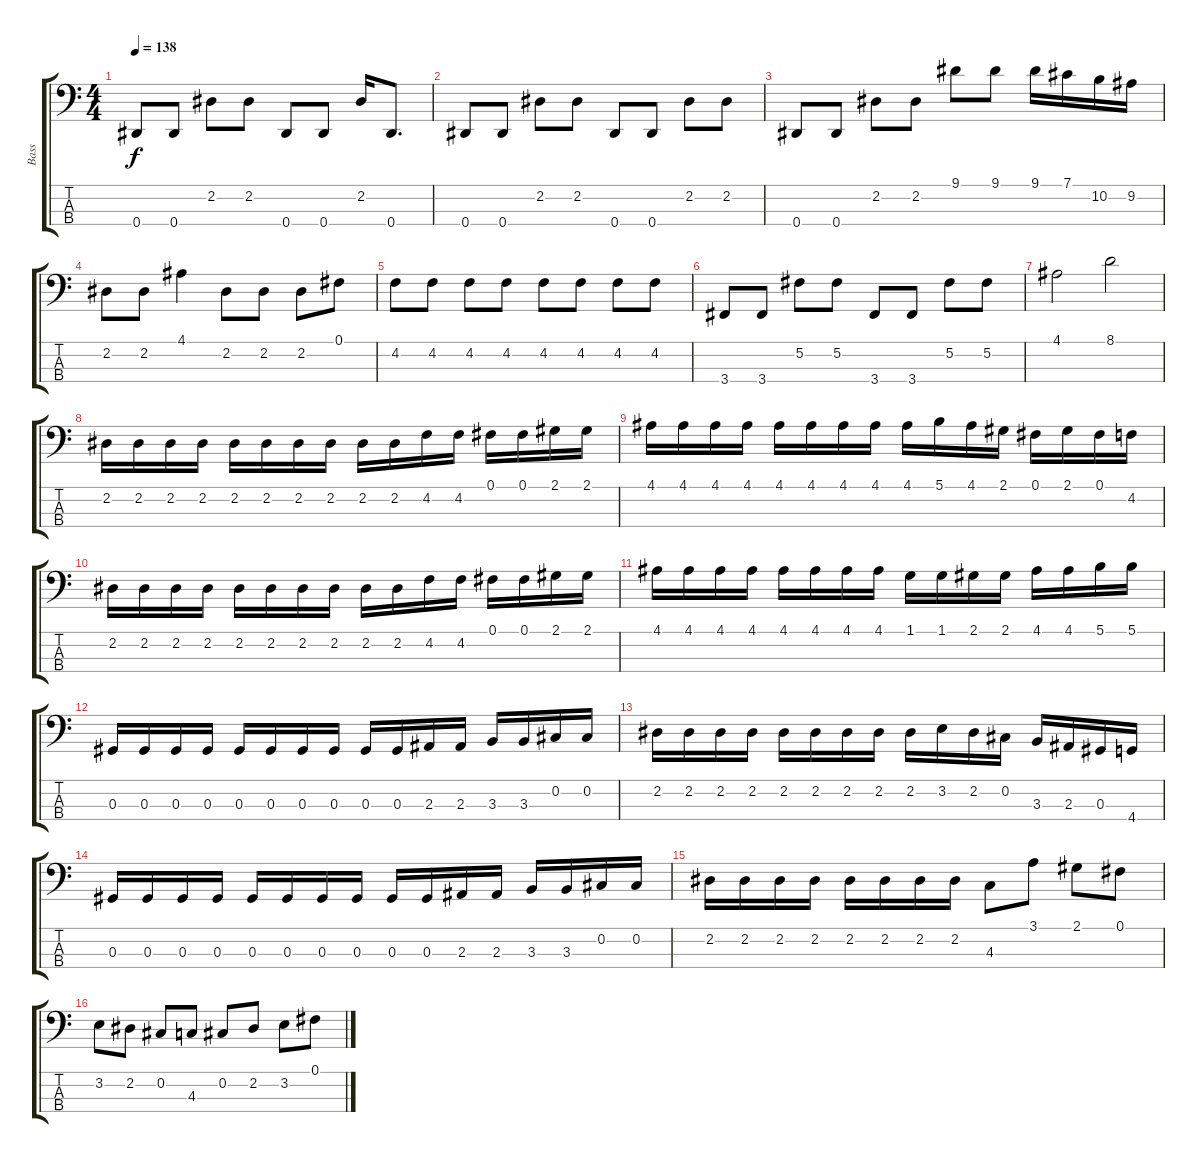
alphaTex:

\track ("Bass" "Bass") {instrument electricbasspick}
\staff {score tabs}
\tuning (Gb2 Db2 Ab1 Eb1) {hide}
\ts (4 4)
\tempo 138
\clef f4
\ks c
0.4.8{dy f} 0.4.8 2.2.8 2.2.8 0.4.8 0.4.8 2.2.16 0.4.8{d} |
0.4.8 0.4.8 2.2.8 2.2.8 0.4.8 0.4.8 2.2.8 2.2.8 |
0.4.8 0.4.8 2.2.8 2.2.8 9.1.8 9.1.8 9.1.16 7.1.16 10.2.16 9.2.16 |
2.2.8 2.2.8 4.1.4 2.2.8 2.2.8 2.2.8 0.1.8 |
4.2.8 4.2.8 4.2.8 4.2.8 4.2.8 4.2.8 4.2.8 4.2.8 |
3.4.8 3.4.8 5.2.8 5.2.8 3.4.8 3.4.8 5.2.8 5.2.8 |
4.1.2 8.1.2 |
2.2.16 2.2.16 2.2.16 2.2.16 2.2.16 2.2.16 2.2.16 2.2.16 2.2.16 2.2.16 4.2.16 4.2.16 0.1.16 0.1.16 2.1.16 2.1.16 |
4.1.16 4.1.16 4.1.16 4.1.16 4.1.16 4.1.16 4.1.16 4.1.16 4.1.16 5.1.16 4.1.16 2.1.16 0.1.16 2.1.16 0.1.16 4.2.16 |
2.2.16 2.2.16 2.2.16 2.2.16 2.2.16 2.2.16 2.2.16 2.2.16 2.2.16 2.2.16 4.2.16 4.2.16 0.1.16 0.1.16 2.1.16 2.1.16 |
4.1.16 4.1.16 4.1.16 4.1.16 4.1.16 4.1.16 4.1.16 4.1.16 1.1.16 1.1.16 2.1.16 2.1.16 4.1.16 4.1.16 5.1.16 5.1.16 |
0.3.16 0.3.16 0.3.16 0.3.16 0.3.16 0.3.16 0.3.16 0.3.16 0.3.16 0.3.16 2.3.16 2.3.16 3.3.16 3.3.16 0.2.16 0.2.16 |
2.2.16 2.2.16 2.2.16 2.2.16 2.2.16 2.2.16 2.2.16 2.2.16 2.2.16 3.2.16 2.2.16 0.2.16 3.3.16 2.3.16 0.3.16 4.4.16 |
0.3.16 0.3.16 0.3.16 0.3.16 0.3.16 0.3.16 0.3.16 0.3.16 0.3.16 0.3.16 2.3.16 2.3.16 3.3.16 3.3.16 0.2.16 0.2.16 |
2.2.16 2.2.16 2.2.16 2.2.16 2.2.16 2.2.16 2.2.16 2.2.16 4.3.8 3.1.8 2.1.8 0.1.8 |
3.2.8 2.2.8 0.2.8 4.3.8 0.2.8 2.2.8 3.2.8 0.1.8
